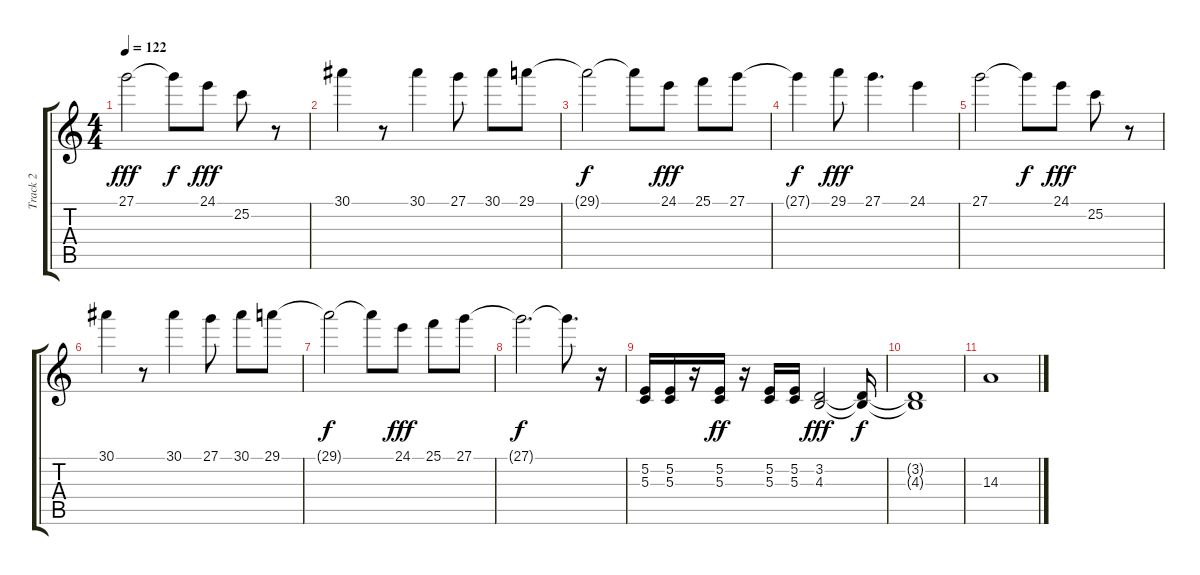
\track ("Track 2" "Track 2") {instrument stringensemble2}
\staff {score tabs}
\tuning (E4 B3 G3 D3 A2 E2) {hide}
\ts (4 4)
\tempo 122
\clef g2
\ks c
27.1.2{dy fff} 27.1{t}.8{dy f} 24.1.8{dy fff} 25.2.8 r.8 |
30.1.4 r.8 30.1.4 27.1.8 30.1.8 29.1.8 |
29.1{t}.2{dy f} 29.1{t}.8 24.1.8{dy fff} 25.1.8 27.1.8 |
27.1{t}.4{dy f} 29.1.8{dy fff} 27.1.4{d} 24.1.4 |
27.1.2 27.1{t}.8{dy f} 24.1.8{dy fff} 25.2.8 r.8 |
30.1.4 r.8 30.1.4 27.1.8 30.1.8 29.1.8 |
29.1{t}.2{dy f} 29.1{t}.8 24.1.8{dy fff} 25.1.8 27.1.8 |
27.1{t}.2{d dy f} 27.1{t}.8{d} r.16 |
(5.2 5.3).16{instrument pad3polysynth} (5.2 5.3).16 r.16 (5.2 5.3).16{dy ff} r.16 (5.2 5.3).16 (5.2 5.3).16 (3.2 4.3).2{dy fff} (3.2{t} 4.3{t}).16{dy f} |
(3.2{t} 4.3{t}).1 |
14.3.1
